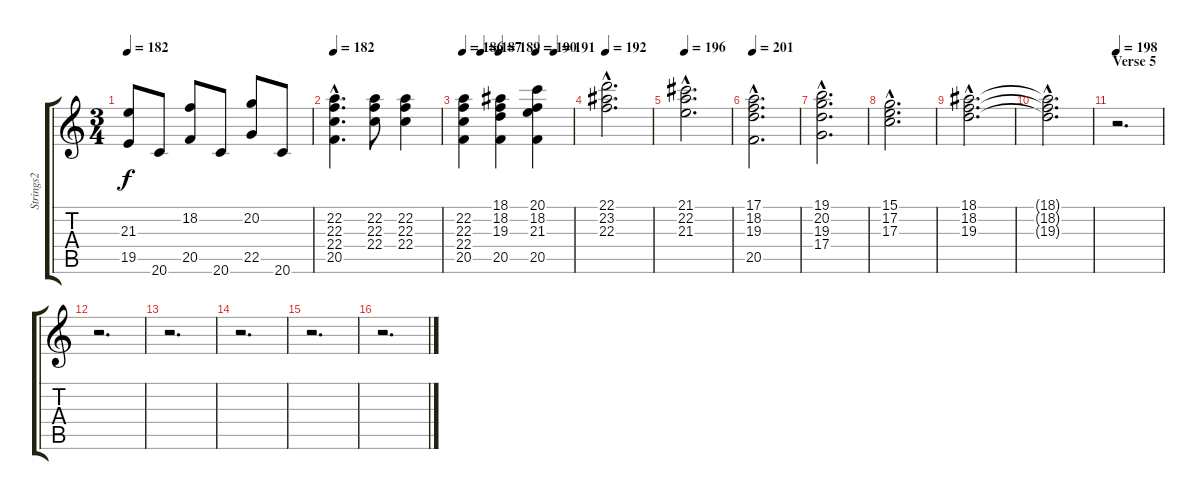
\track ("Strings2" "Strings2") {instrument stringensemble2}
\staff {score tabs}
\tuning (E4 B3 G3 D3 A2 E2) {hide}
\ts (3 4)
\tempo 182
\clef g2
\ks c
(21.3 19.5).8{dy f} 20.6.8 (18.2 20.5).8 20.6.8 (20.2 22.5).8 20.6.8 |
\tempo 182
(22.2{hac} 22.3{hac} 22.4{hac} 20.5{hac}).4{d} (22.2 22.3 22.4).8 (22.2 22.3 22.4).4 |
\tempo 186
\tempo (187 0.16666666666666666)
\tempo (189 0.3333333333333333)
\tempo (190 0.6666666666666666)
\tempo (191 0.8333333333333334)
(22.2 22.3 22.4 20.5).4 (18.1 18.2 19.3 20.5).4 (20.1 18.2 21.3 20.5).4 |
\tempo 192
(22.1{hac} 23.2{hac} 22.3{hac}).2{d} |
\tempo 196
(21.1{hac} 22.2{hac} 21.3{hac}).2{d} |
\tempo 201
(17.1{hac} 18.2{hac} 19.3{hac} 20.5{hac}).2{d} |
(19.1{hac} 20.2{hac} 19.3{hac} 17.4{hac}).2{d} |
(15.1{hac} 17.2{hac} 17.3{hac}).2{d} |
(18.1{hac} 18.2{hac} 19.3{hac}).2{d} |
(18.1{hac t} 18.2{hac t} 19.3{hac t}).2{d} |
\section ("" "Verse 5")
\tempo 198
r.2{d} |
r.2{d} |
r.2{d} |
r.2{d} |
r.2{d} |
r.2{d}
